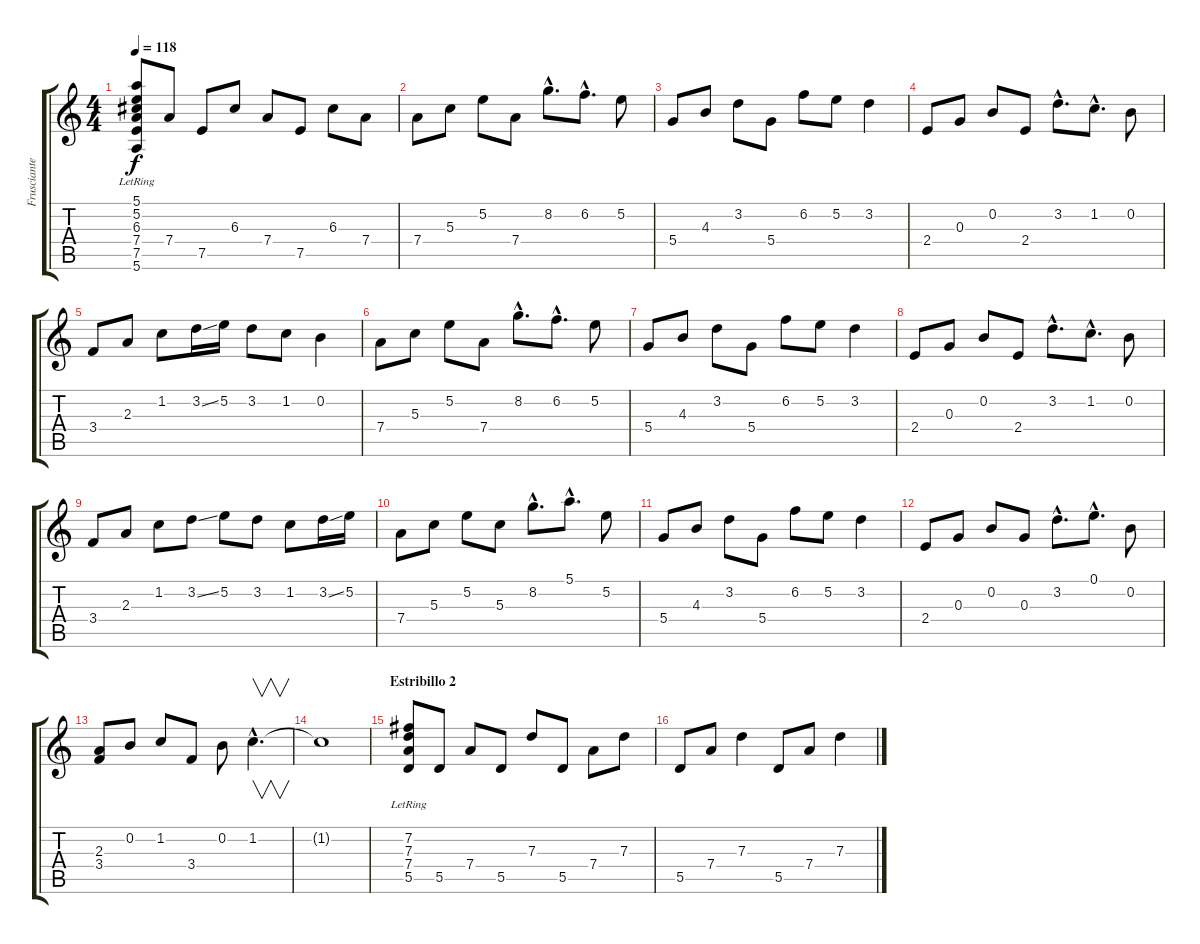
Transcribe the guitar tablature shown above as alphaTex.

\track ("Frusciante - Guitar" "Frusciante") {instrument electricguitarclean}
\staff {score tabs}
\tuning (E4 B3 G3 D3 A2 E2) {hide}
\ts (4 4)
\tempo 118
\clef g2
\ks c
(5.1{lr} 5.2{lr} 6.3{lr} 7.4{lr} 7.5{lr} 5.6{lr}).8{dy f} 7.4.8 7.5.8 6.3.8 7.4.8 7.5.8 6.3.8 7.4.8 |
7.4.8 5.3.8 5.2.8 7.4.8 8.2{hac}.8{d} 6.2{hac}.8{d} 5.2.8 |
5.4.8 4.3.8 3.2.8 5.4.8 6.2.8 5.2.8 3.2.4 |
2.4.8 0.3.8 0.2.8 2.4.8 3.2{hac}.8{d} 1.2{hac}.8{d} 0.2.8 |
3.4.8 2.3.8 1.2.8 3.2{ss}.16 5.2.16 3.2.8 1.2.8 0.2.4 |
7.4.8 5.3.8 5.2.8 7.4.8 8.2{hac}.8{d} 6.2{hac}.8{d} 5.2.8 |
5.4.8 4.3.8 3.2.8 5.4.8 6.2.8 5.2.8 3.2.4 |
2.4.8 0.3.8 0.2.8 2.4.8 3.2{hac}.8{d} 1.2{hac}.8{d} 0.2.8 |
3.4.8 2.3.8 1.2.8 3.2{ss}.8 5.2.8 3.2.8 1.2.8 3.2{ss}.16 5.2.16 |
7.4.8 5.3.8 5.2.8 5.3.8 8.2{hac}.8{d} 5.1{hac}.8{d} 5.2.8 |
5.4.8 4.3.8 3.2.8 5.4.8 6.2.8 5.2.8 3.2.4 |
2.4.8 0.3.8 0.2.8 0.3.8 3.2{hac}.8{d} 0.1{hac}.8{d} 0.2.8 |
(2.3 3.4).8 0.2.8 1.2.8 3.4.8 0.2.8 1.2{hac}.4{v d} |
1.2{t}.1 |
\section ("" "Estribillo 2")
(7.2{lr} 7.3{lr} 7.4{lr} 5.5{lr}).8 5.5.8 7.4.8 5.5.8 7.3.8 5.5.8 7.4.8 7.3.8 |
5.5.8 7.4.8 7.3.4 5.5.8 7.4.8 7.3.4
